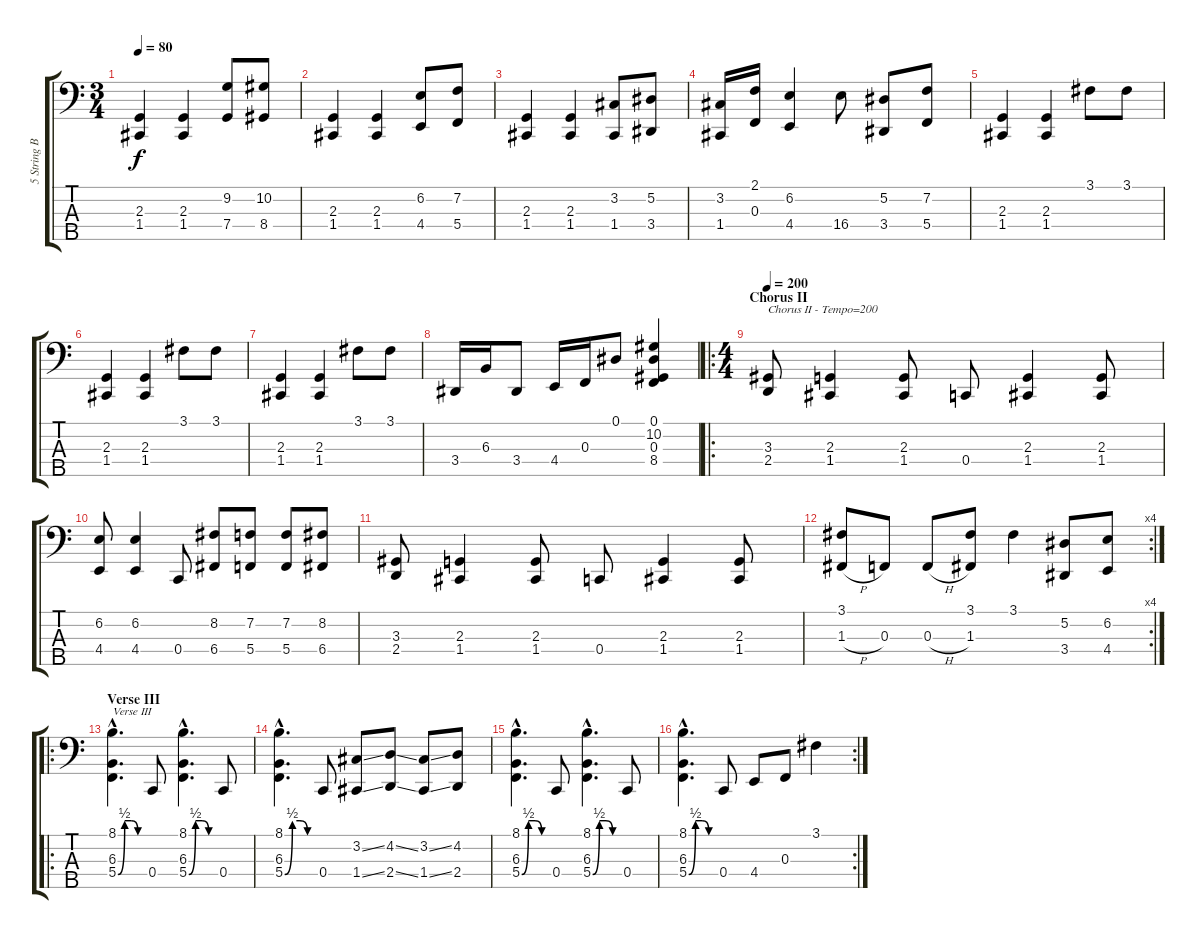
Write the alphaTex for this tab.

\track ("5 String Bass [Steve Cloutier]" "5 String B") {instrument electricbassfinger}
\staff {score tabs}
\tuning (Eb2 Bb1 F1 C1 G0) {hide}
\ts (3 4)
\tempo 80
\clef f4
\ks c
(2.3 1.4).4{dy f} (2.3 1.4).4 (9.2 7.4).8 (10.2 8.4).8 |
(2.3 1.4).4 (2.3 1.4).4 (6.2 4.4).8 (7.2 5.4).8 |
(2.3 1.4).4 (2.3 1.4).4 (3.2 1.4).8 (5.2 3.4).8 |
(3.2 1.4).16 (2.1 0.3).16 (6.2 4.4).4 16.4.8 (5.2 3.4).8 (7.2 5.4).8 |
(2.3 1.4).4 (2.3 1.4).4 3.1.8 3.1.8 |
(2.3 1.4).4 (2.3 1.4).4 3.1.8 3.1.8 |
(2.3 1.4).4 (2.3 1.4).4 3.1.8 3.1.8 |
3.4.16 6.3.16 3.4.8 4.4.16 0.3.16 0.1.8 (0.1 10.2 0.3 8.4).4 |
\ro
\ts (4 4)
\section ("" "Chorus II")
\tempo 200
(3.3 2.4).8{txt "Chorus II - Tempo=200"} (2.3 1.4).4 (2.3 1.4).8 0.4.8 (2.3 1.4).4 (2.3 1.4).8 |
(6.2 4.4).8 (6.2 4.4).4 0.4.8 (8.2 6.4).8 (7.2 5.4).8 (7.2 5.4).8 (8.2 6.4).8 |
(3.3 2.4).8 (2.3 1.4).4 (2.3 1.4).8 0.4.8 (2.3 1.4).4 (2.3 1.4).8 |
\rc 4
(3.1 1.3{h}).8 0.3.8 0.3{h}.8 (3.1 1.3).8 3.1.4 (5.2 3.4).8 (6.2 4.4).8 |
\ro
\section ("" "Verse III")
(8.1{hac} 6.3{hac} 5.4{be (custom 0 0 15 2 30 2 45 0 60 0) hac}).4{d txt "Verse III"} 0.4.8 (8.1{hac} 6.3{hac} 5.4{be (custom 0 0 15 2 30 2 45 0 60 0) hac}).4{d} 0.4.8 |
(8.1{hac} 6.3{hac} 5.4{be (custom 0 0 15 2 30 2 45 0 60 0) hac}).4{d} 0.4.8 (3.2{ss} 1.4{ss}).8 (4.2{ss} 2.4{ss}).8 (3.2{ss} 1.4{ss}).8 (4.2 2.4).8 |
(8.1{hac} 6.3{hac} 5.4{be (custom 0 0 15 2 30 2 45 0 60 0) hac}).4{d} 0.4.8 (8.1{hac} 6.3{hac} 5.4{be (custom 0 0 15 2 30 2 45 0 60 0) hac}).4{d} 0.4.8 |
\rc 2
(8.1{hac} 6.3{hac} 5.4{be (custom 0 0 15 2 30 2 45 0 60 0) hac}).4{d} 0.4.8 4.4.8 0.3.8 3.1.4
